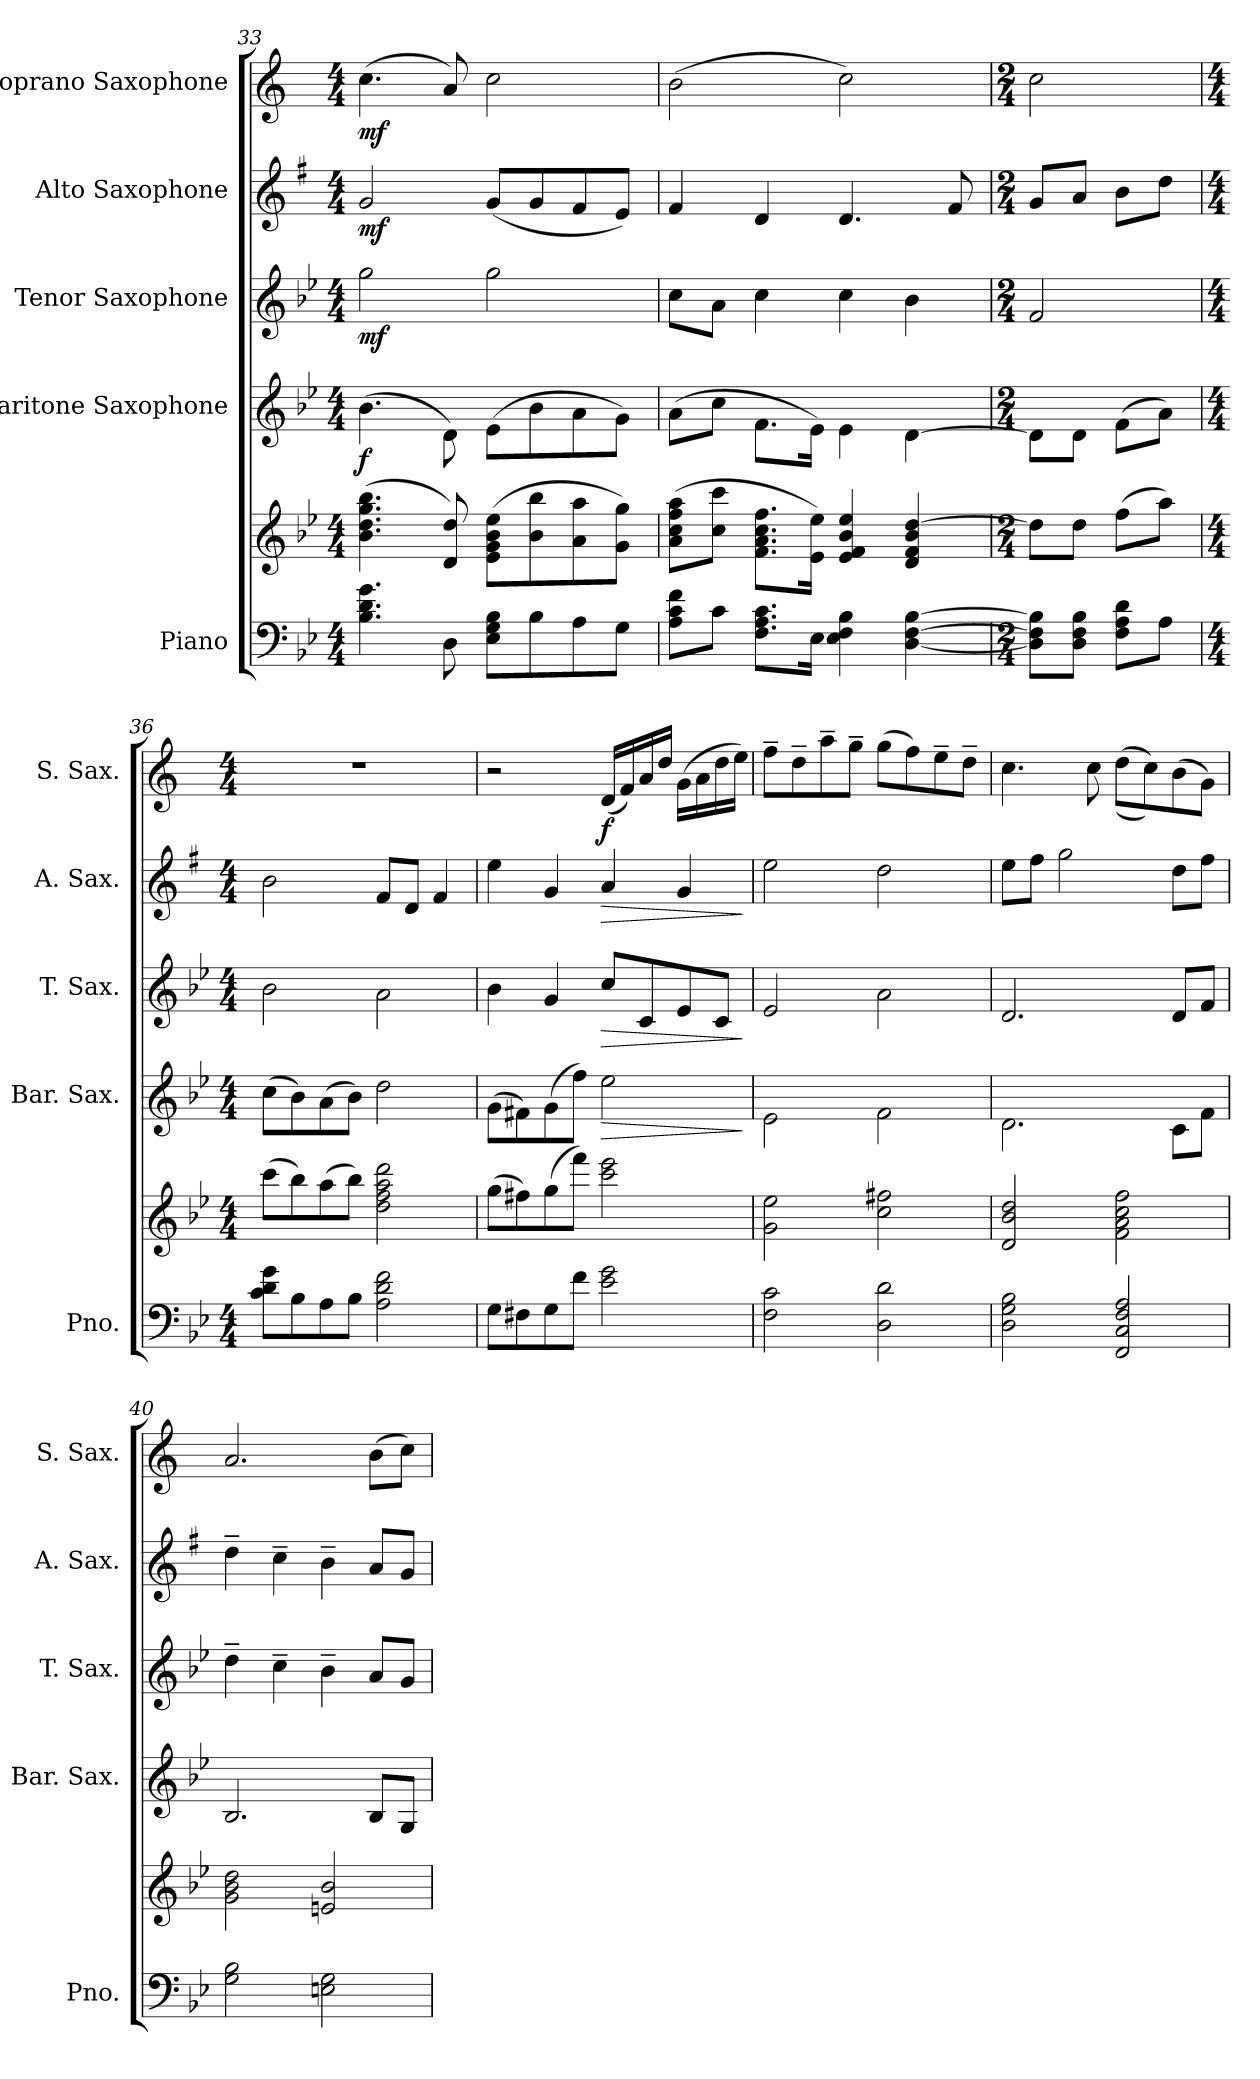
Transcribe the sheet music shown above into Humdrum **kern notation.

**kern	**kern	**kern	**dynam	**kern	**dynam	**kern	**dynam	**kern	**dynam
*part5	*part5	*part4	*part4	*part3	*part3	*part2	*part2	*part1	*part1
*staff6	*staff5	*staff4	*staff4	*staff3	*staff3	*staff2	*staff2	*staff1	*staff1
*I"Piano	*	*I"Baritone Saxophone	*	*I"Tenor Saxophone	*	*I"Alto Saxophone	*	*I"Soprano Saxophone	*
*I'Pno.	*	*I'Bar. Sax.	*	*I'T. Sax.	*	*I'A. Sax.	*	*I'S. Sax.	*
*clefF4	*clefG2	*clefG2	*	*clefG2	*	*clefG2	*	*clefG2	*
*	*	*ITrd12c21	*	*ITrd8c14	*	*ITrd5c9	*	*ITrd1c2	*
*k[b-e-]	*k[b-e-]	*k[b-e-]	*	*k[b-e-]	*	*k[b-e-]	*	*k[b-e-]	*
*M4/4	*M4/4	*M4/4	*	*M4/4	*	*M4/4	*	*M4/4	*
=33	=33	=33	=33	=33	=33	=33	=33	=33	=33
!	!	!	!LO:DY:b	!	!LO:DY:b	!	!LO:DY:b	!	!LO:DY:b
4.B-\ 4.d\ 4.g\	(4.b-\ 4.dd\ 4.gg\ 4.bb-\	(4.B-\	f	2g\	mf	2B-/	mf	(4.b-\	mf
8D\	8d/ 8dd/)	8D\)	.	.	.	.	.	8g/)	.
8E-\ 8G\ 8B-\L	(8e-\ 8g\ 8b-\ 8ee-\L	(8E-\L	.	2g\	.	(8B-/L	.	2b-\	.
8B-\	8b-\ 8bb-\	8B-\	.	.	.	8B-/	.	.	.
8A\	8a\ 8aa\	8A\	.	.	.	8A/	.	.	.
8G\J	8g\ 8gg\J)	8G\J)	.	.	.	8G/J)	.	.	.
=34	=34	=34	=34	=34	=34	=34	=34	=34	=34
8A\ 8c\ 8f\L	(8a\ 8cc\ 8ff\ 8aa\L	(8A\L	.	8c\L	.	4A/	.	(2a\	.
8c\J	8cc\ 8ccc\J	8c\J	.	8A\J	.	.	.	.	.
8.F\ 8.A\ 8.c\L	8.f\ 8.a\ 8.cc\ 8.ff\L	8.F\L	.	4c\	.	4F/	.	.	.
16E-\Jk	16e-\ 16ee-\Jk)	16E-\Jk)	.	.	.	.	.	.	.
4E-\ 4F\ 4B-\	4e-/ 4f/ 4b-/ 4ee-/	4E-\	.	4c\	.	4.F/	.	2b-\)	.
[4D\ [4F\ [4B-\	4d/ 4f/ 4b-/ [4dd/	[4D\	.	4B-\	.	.	.	.	.
.	.	.	.	.	.	8A/	.	.	.
=35	=35	=35	=35	=35	=35	=35	=35	=35	=35
*M2/4	*M2/4	*M2/4	*	*M2/4	*	*M2/4	*	*M2/4	*
8D\] 8F\] 8B-\]L	8dd\L]	8D\L]	.	2F/	.	8B-/L	.	2b-\	.
8D\ 8F\ 8B-\J	8dd\J	8D\J	.	.	.	8c/J	.	.	.
8F\ 8A\ 8d\L	(8ff\L	(8F\L	.	.	.	8d\L	.	.	.
8A\J	8aa\J)	8A\J)	.	.	.	8f\J	.	.	.
!!LO:PB:g=z
=36	=36	=36	=36	=36	=36	=36	=36	=36	=36
*M4/4	*M4/4	*M4/4	*	*M4/4	*	*M4/4	*	*M4/4	*
8c\ 8d\ 8g\L	(8ccc\L	(8c\L	.	2B-\	.	2d\	.	1r	.
8B-\	8bb-\)	8B-\)	.	.	.	.	.	.	.
8A\	(8aa\	(8A\	.	.	.	.	.	.	.
8B-\J	8bb-\J)	8B-\J)	.	.	.	.	.	.	.
2A\ 2d\ 2f\	2dd\ 2ff\ 2aa\ 2ddd\	2d\	.	2A\	.	8A/L	.	.	.
.	.	.	.	.	.	8F/J	.	.	.
.	.	.	.	.	.	4A/	.	.	.
=37	=37	=37	=37	=37	=37	=37	=37	=37	=37
8G\L	(8gg\L	(8G\L	.	4B-\	.	4g\	.	2r	.
8F#X\	8ff#X\)	8F#X\)	.	.	.	.	.	.	.
8G\	(8gg\	(8G\	.	4G/	.	4B-/	.	.	.
8f\J	8fff\J)	8f\J)	.	.	.	.	.	.	.
!	!	!	!LO:HP:b	!	!LO:HP:b	!	!LO:HP:b	!	!LO:DY:b
2e-\ 2g\	2ccc\ 2eee-\	2e-\	>	8c/L	>	4c/	>	(16c/LL	f
.	.	.	.	.	.	.	.	16e-/)	.
.	.	.	.	8C/	.	.	.	16g/	.
.	.	.	.	.	.	.	.	16cc/JJ	.
*	*	*	*	*	*	*	*	*MM65	*
.	.	.	.	8E-/	.	4B-/	.	(16f\LL	.
.	.	.	.	.	.	.	.	16g\	.
.	.	.	.	8C/J	.	.	.	16cc\	.
.	.	.	.	.	.	.	.	16dd\JJ)	.
.	.	.	]	.	]	.	]	.	.
=38	=38	=38	=38	=38	=38	=38	=38	=38	=38
2F\ 2c\	2g\ 2ee-\	2E-\	.	2E-/	.	2g\	.	8ee-~\L	.
.	.	.	.	.	.	.	.	8cc~\	.
.	.	.	.	.	.	.	.	8gg~\	.
.	.	.	.	.	.	.	.	8ff~\J	.
2D\ 2d\	2cc\ 2ff#X\	2F\	.	2A\	.	2f\	.	(8ff\L	.
.	.	.	.	.	.	.	.	8ee-\)	.
.	.	.	.	.	.	.	.	8dd~\	.
.	.	.	.	.	.	.	.	8cc~\J	.
=39	=39	=39	=39	=39	=39	=39	=39	=39	=39
2D\ 2G\ 2B-\	2d/ 2b-/ 2dd/	2.D\	.	2.D/	.	8g\L	.	4.b-\	.
.	.	.	.	.	.	8a\J	.	.	.
.	.	.	.	.	.	2b-\	.	.	.
.	.	.	.	.	.	.	.	8b-\	.
2FF/ 2C/ 2F/ 2A/	2f\ 2a\ 2cc\ 2ff\	.	.	.	.	.	.	((8cc\L	.
.	.	.	.	.	.	.	.	8b-\))	.
.	.	8C\L	.	8D/L	.	8f\L	.	(8a\	.
.	.	8F\J	.	8F/J	.	8a\J	.	8f\J)	.
!!LO:LB:g=z
=40	=40	=40	=40	=40	=40	=40	=40	=40	=40
2G\ 2B-\	2g\ 2b-\ 2dd\	2.BB-/	.	4d~\	.	4f~\	.	2.g/	.
.	.	.	.	4c~\	.	4e-~\	.	.	.
2En\ 2G\	2en/ 2b-/	.	.	4B-~\	.	4d~\	.	.	.
.	.	8BB-/L	.	8A/L	.	8c/L	.	(8a\L	.
.	.	8GG/J	.	8G/J	.	8B-/J	.	8b-\J)	.
=	=	=	=	=	=	=	=	=	=
*-	*-	*-	*-	*-	*-	*-	*-	*-	*-
